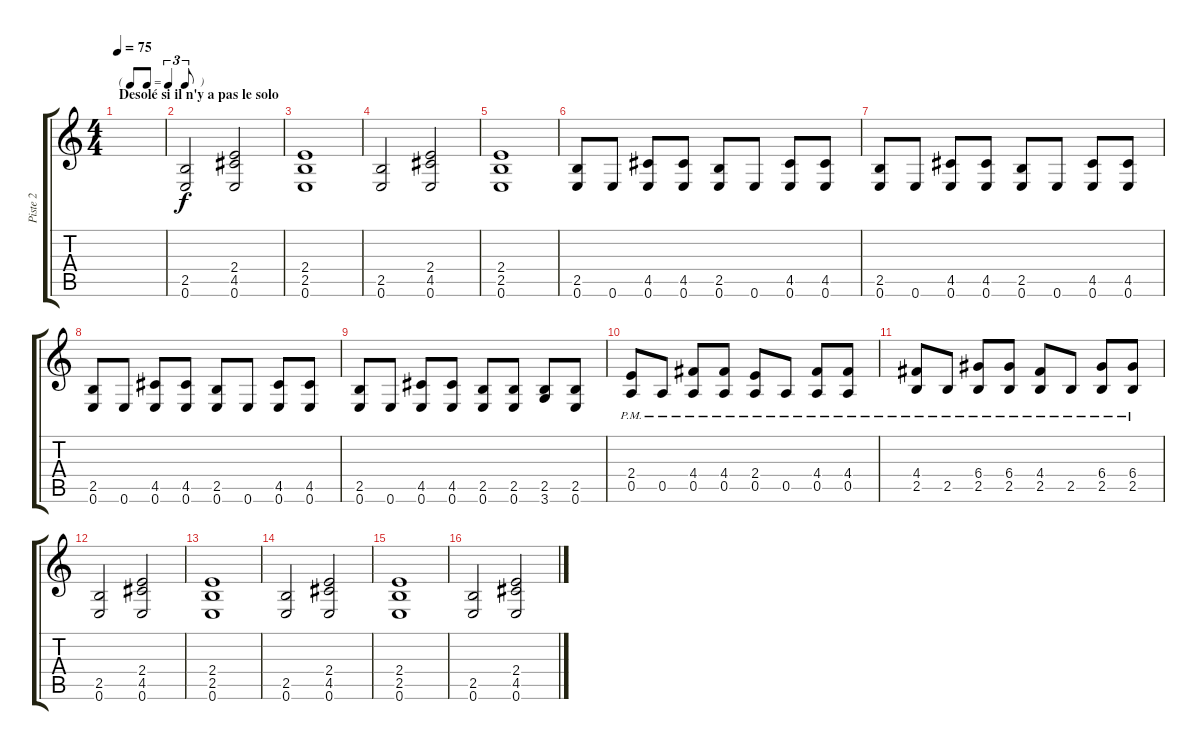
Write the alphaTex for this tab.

\track ("Piste 2" "Piste 2") {instrument overdrivenguitar}
\staff {score tabs}
\tuning (E4 B3 G3 D3 A2 E2) {hide}
\ts (4 4)
\tf triplet8th
\section ("" "Desolé si il n'y a pas le solo")
\tempo 75
\clef g2
\ks c
|
(2.5 0.6).2 (2.4 4.5 0.6).2 |
(2.4 2.5 0.6).1 |
(2.5 0.6).2 (2.4 4.5 0.6).2 |
(2.4 2.5 0.6).1 |
(2.5 0.6).8 0.6.8 (4.5 0.6).8 (4.5 0.6).8 (2.5 0.6).8 0.6.8 (4.5 0.6).8 (4.5 0.6).8 |
(2.5 0.6).8 0.6.8 (4.5 0.6).8 (4.5 0.6).8 (2.5 0.6).8 0.6.8 (4.5 0.6).8 (4.5 0.6).8 |
(2.5 0.6).8 0.6.8 (4.5 0.6).8 (4.5 0.6).8 (2.5 0.6).8 0.6.8 (4.5 0.6).8 (4.5 0.6).8 |
(2.5 0.6).8 0.6.8 (4.5 0.6).8 (4.5 0.6).8 (2.5 0.6).8 (2.5 0.6).8 (2.5 3.6).8 (2.5 0.6).8 |
(2.4{pm} 0.5{pm}).8 0.5{pm}.8 (4.4{pm} 0.5{pm}).8 (4.4{pm} 0.5{pm}).8 (2.4{pm} 0.5{pm}).8 0.5{pm}.8 (4.4{pm} 0.5{pm}).8 (4.4{pm} 0.5{pm}).8 |
(4.4{pm} 2.5{pm}).8 2.5{pm}.8 (6.4{pm} 2.5{pm}).8 (6.4{pm} 2.5{pm}).8 (4.4{pm} 2.5{pm}).8 2.5{pm}.8 (6.4{pm} 2.5{pm}).8 (6.4{pm} 2.5{pm}).8 |
(2.5 0.6).2 (2.4 4.5 0.6).2 |
(2.4 2.5 0.6).1 |
(2.5 0.6).2 (2.4 4.5 0.6).2 |
(2.4 2.5 0.6).1 |
(2.5 0.6).2 (2.4 4.5 0.6).2
